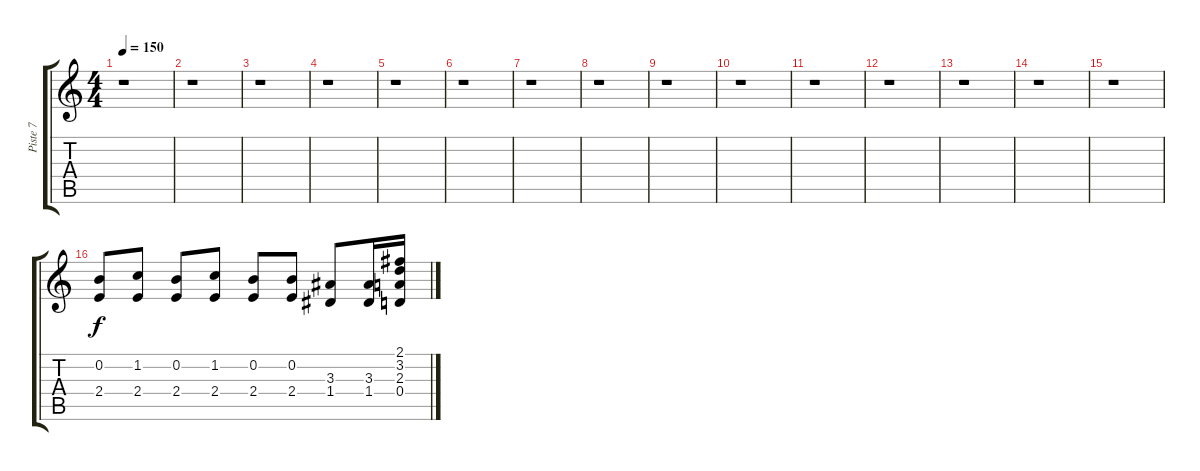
\track ("Piste 7" "Piste 7") {instrument overdrivenguitar}
\staff {score tabs}
\tuning (E4 B3 G3 D3 A2 E2) {hide}
\ts (4 4)
\tempo 150
\clef g2
\ks c
r.1{dy f} |
r.1 |
r.1 |
r.1 |
r.1 |
r.1 |
r.1 |
r.1 |
r.1 |
r.1 |
r.1 |
r.1 |
r.1 |
r.1 |
r.1 |
(0.2 2.4).8 (1.2 2.4).8 (0.2 2.4).8 (1.2 2.4).8 (0.2 2.4).8 (0.2 2.4).8 (3.3 1.4).8 (3.3 1.4).16 (2.1 3.2 2.3 0.4).16
